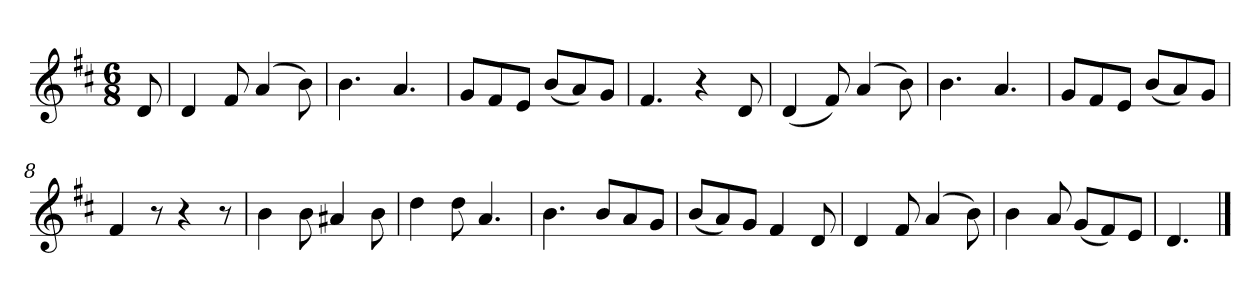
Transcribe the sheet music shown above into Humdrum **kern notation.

**kern
*part1
*staff1
*k[f#c#]
*M6/8
*MM120
=
8d
=1
4d
8f#
(4a
8b)
=2
4.b
4.a
=3
8gL
8f#
8eJ
(8bL
8a)
8gJ
=4
4.f#
4r
8d
=5
(4d
8f#)
(4a
8b)
=6
4.b
4.a
=7
8gL
8f#
8eJ
(8bL
8a)
8gJ
=8
4f#
8r
4r
8r
=9
4b
8b
4a#X
8b
=10
4dd
8dd
4.a
=11
4.b
8bL
8a
8gJ
=12
(8bL
8a)
8gJ
4f#
8d
=13
4d
8f#
(4a
8b)
=14
4b
8a
(8gL
8f#)
8eJ
=15
4.d
==
*-
